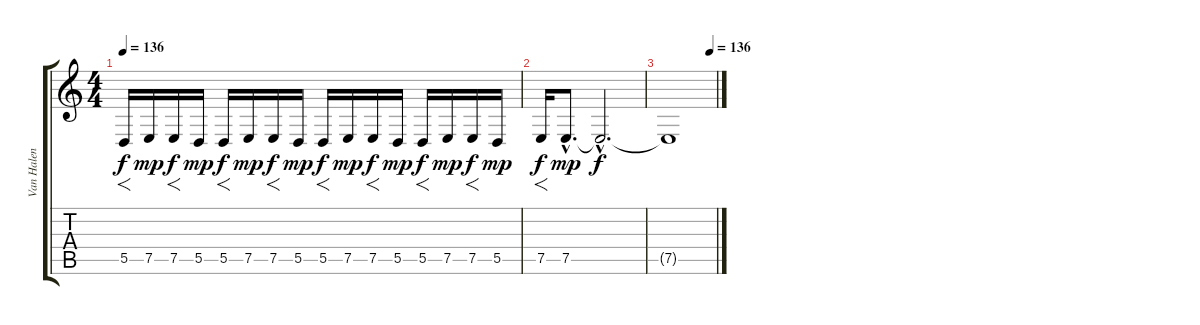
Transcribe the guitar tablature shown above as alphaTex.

\track ("Van Halen (Cathedral)" "Van Halen ") {instrument lead8bassandlead}
\staff {score tabs}
\tuning (E4 B3 G3 D3 A2 E2) {hide}
\ts (4 4)
\tempo 136
\clef g2
\ks c
5.5.16{f dy f} 7.5.16{dy mp} 7.5.16{f dy f} 5.5.16{dy mp} 5.5.16{f dy f} 7.5.16{dy mp} 7.5.16{f dy f} 5.5.16{dy mp} 5.5.16{f dy f} 7.5.16{dy mp} 7.5.16{f dy f} 5.5.16{dy mp} 5.5.16{f dy f} 7.5.16{dy mp} 7.5.16{f dy f} 5.5.16{dy mp} |
7.5.16{f dy f} 7.5{hac}.8{d dy mp} 7.5{hac t}.2{d dy f} |
\tempo (136 0.875)
7.5{t}.1
